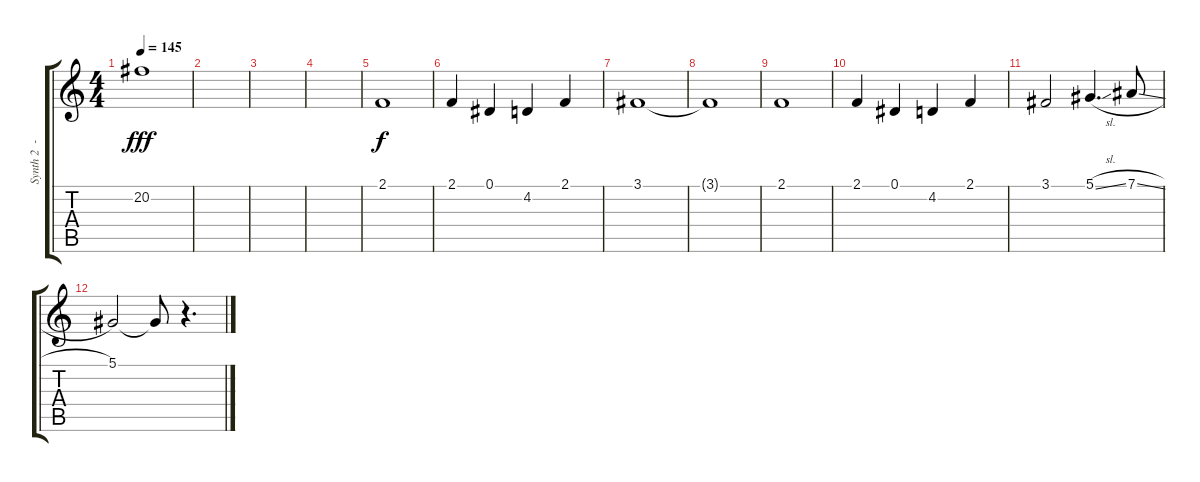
\track ("Synth 2  - Guitar 3" "Synth 2  -") {instrument lead2sawtooth}
\staff {score tabs}
\tuning (Eb4 Bb3 Gb3 Db3 Ab2 Eb2) {hide}
\ts (4 4)
\tempo 145
\clef g2
\ks c
20.2.1{dy fff} |
|
|
|
2.1.1{dy f} |
2.1.4 0.1.4 4.2.4 2.1.4 |
3.1.1 |
3.1{t}.1 |
2.1.1 |
2.1.4 0.1.4 4.2.4 2.1.4 |
3.1.2 5.1{sl}.4{d} 7.1{sl}.8 |
5.1.2 5.1{t}.8 r.4{d}
